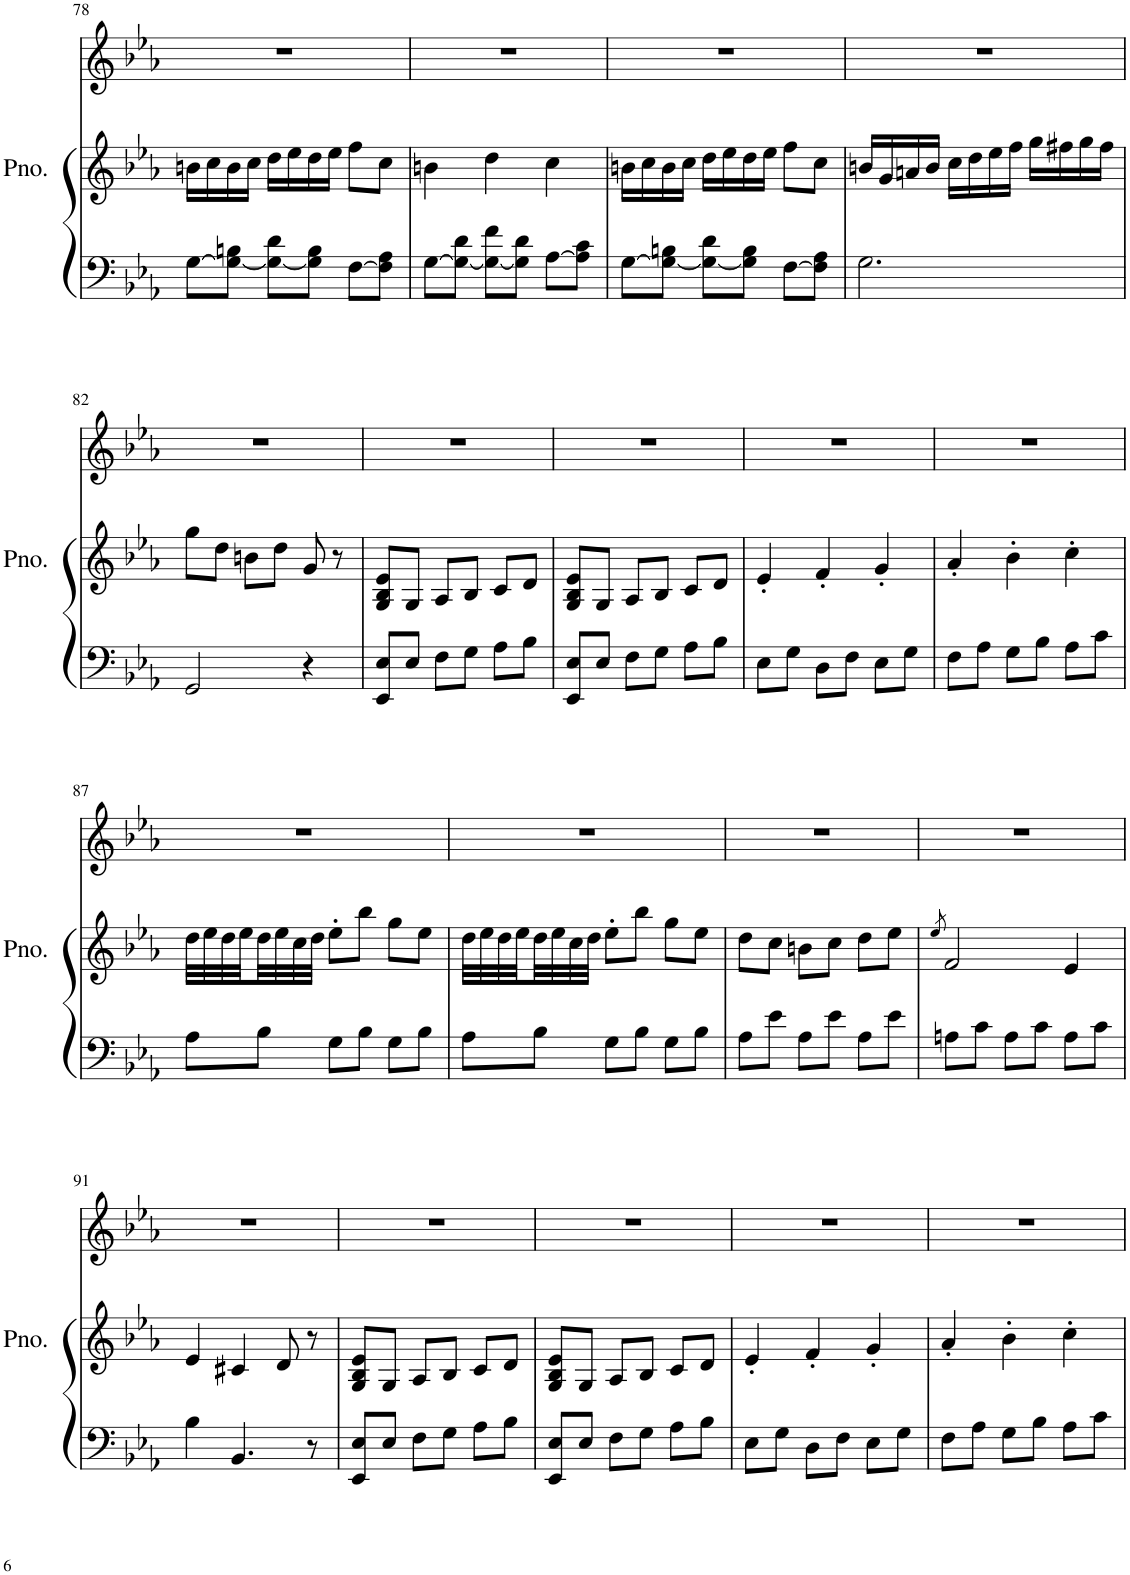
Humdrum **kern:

**kern	**kern	**kern
*part1	*part1	*part1
*staff3	*staff2	*staff1
*I"Piano	*	*
*I'Pno.	*	*
!!LO:PB:g=z
*clefF4	*clefG2	*clefG2
*k[b-e-a-]	*k[b-e-a-]	*k[b-e-a-]
*M3/4	*M3/4	*M3/4
=78	=78	=78
[8G\L	16bn\LL	2.r
.	16cc\	.
8G\_ 8Bn\J	16b\	.
.	16cc\JJ	.
8G\_ 8d\L	16dd\LL	.
.	16ee-\	.
8G\] 8B\J	16dd\	.
.	16ee-\JJ	.
[8F\L	8ff\L	.
8F\] 8A-\J	8cc\J	.
=79	=79	=79
[8G\L	4bn\	2.r
8G\_ 8d\J	.	.
8G\_ 8f\L	4dd\	.
8G\] 8d\J	.	.
[8A-\L	4cc\	.
8A-\] 8c\J	.	.
=80	=80	=80
[8G\L	16bn\LL	2.r
.	16cc\	.
8G\_ 8Bn\J	16b\	.
.	16cc\JJ	.
8G\_ 8d\L	16dd\LL	.
.	16ee-\	.
8G\] 8B\J	16dd\	.
.	16ee-\JJ	.
[8F\L	8ff\L	.
8F\] 8A-\J	8cc\J	.
=81	=81	=81
2.G\	16bn/LL	2.r
.	16g/	.
.	16an/	.
.	16b/JJ	.
.	16cc\LL	.
.	16dd\	.
.	16ee-\	.
.	16ff\JJ	.
.	16gg\LL	.
.	16ff#X\	.
.	16gg\	.
.	16ff#\JJ	.
!!LO:LB:g=z
=82	=82	=82
2GG/	8gg\L	2.r
.	8dd\J	.
.	8bn\L	.
.	8dd\J	.
4r	8g/	.
.	8r	.
=83	=83	=83
8EE-/ 8E-/L	8G/ 8B-/ 8e-/L	2.r
8E-/J	8G/J	.
8F\L	8A-/L	.
8G\J	8B-/J	.
8A-\L	8c/L	.
8B-\J	8d/J	.
=84	=84	=84
8EE-/ 8E-/L	8G/ 8B-/ 8e-/L	2.r
8E-/J	8G/J	.
8F\L	8A-/L	.
8G\J	8B-/J	.
8A-\L	8c/L	.
8B-\J	8d/J	.
=85	=85	=85
8E-\L	4e-'/	2.r
8G\J	.	.
8D\L	4f'/	.
8F\J	.	.
8E-\L	4g'/	.
8G\J	.	.
=86	=86	=86
8F\L	4a-'/	2.r
8A-\J	.	.
8G\L	4b-'\	.
8B-\J	.	.
8A-\L	4cc'\	.
8c\J	.	.
!!LO:LB:g=z
=87	=87	=87
8A-\L	32dd\LLL	2.r
.	32ee-\	.
.	32dd\	.
.	32ee-\	.
8B-\J	32dd\	.
.	32ee-\	.
.	32cc\	.
.	32dd\JJJ	.
8G\L	8ee-'\L	.
8B-\J	8bb-\J	.
8G\L	8gg\L	.
8B-\J	8ee-\J	.
=88	=88	=88
8A-\L	32dd\LLL	2.r
.	32ee-\	.
.	32dd\	.
.	32ee-\	.
8B-\J	32dd\	.
.	32ee-\	.
.	32cc\	.
.	32dd\JJJ	.
8G\L	8ee-'\L	.
8B-\J	8bb-\J	.
8G\L	8gg\L	.
8B-\J	8ee-\J	.
=89	=89	=89
8A-\L	8dd\L	2.r
8e-\J	8cc\J	.
8A-\L	8bn\L	.
8e-\J	8cc\J	.
8A-\L	8dd\L	.
8e-\J	8ee-\J	.
=90	=90	=90
.	8qee-/	.
8An\L	2f/	2.r
8c\J	.	.
8A\L	.	.
8c\J	.	.
8A\L	4e-/	.
8c\J	.	.
!!LO:LB:g=z
=91	=91	=91
4B-\	4e-/	2.r
4.BB-/	4c#X/	.
.	8d/	.
8r	8r	.
=92	=92	=92
8EE-/ 8E-/L	8G/ 8B-/ 8e-/L	2.r
8E-/J	8G/J	.
8F\L	8A-/L	.
8G\J	8B-/J	.
8A-\L	8c/L	.
8B-\J	8d/J	.
=93	=93	=93
8EE-/ 8E-/L	8G/ 8B-/ 8e-/L	2.r
8E-/J	8G/J	.
8F\L	8A-/L	.
8G\J	8B-/J	.
8A-\L	8c/L	.
8B-\J	8d/J	.
=94	=94	=94
8E-\L	4e-'/	2.r
8G\J	.	.
8D\L	4f'/	.
8F\J	.	.
8E-\L	4g'/	.
8G\J	.	.
=95	=95	=95
8F\L	4a-'/	2.r
8A-\J	.	.
8G\L	4b-'\	.
8B-\J	.	.
8A-\L	4cc'\	.
8c\J	.	.
=	=	=
*-	*-	*-
